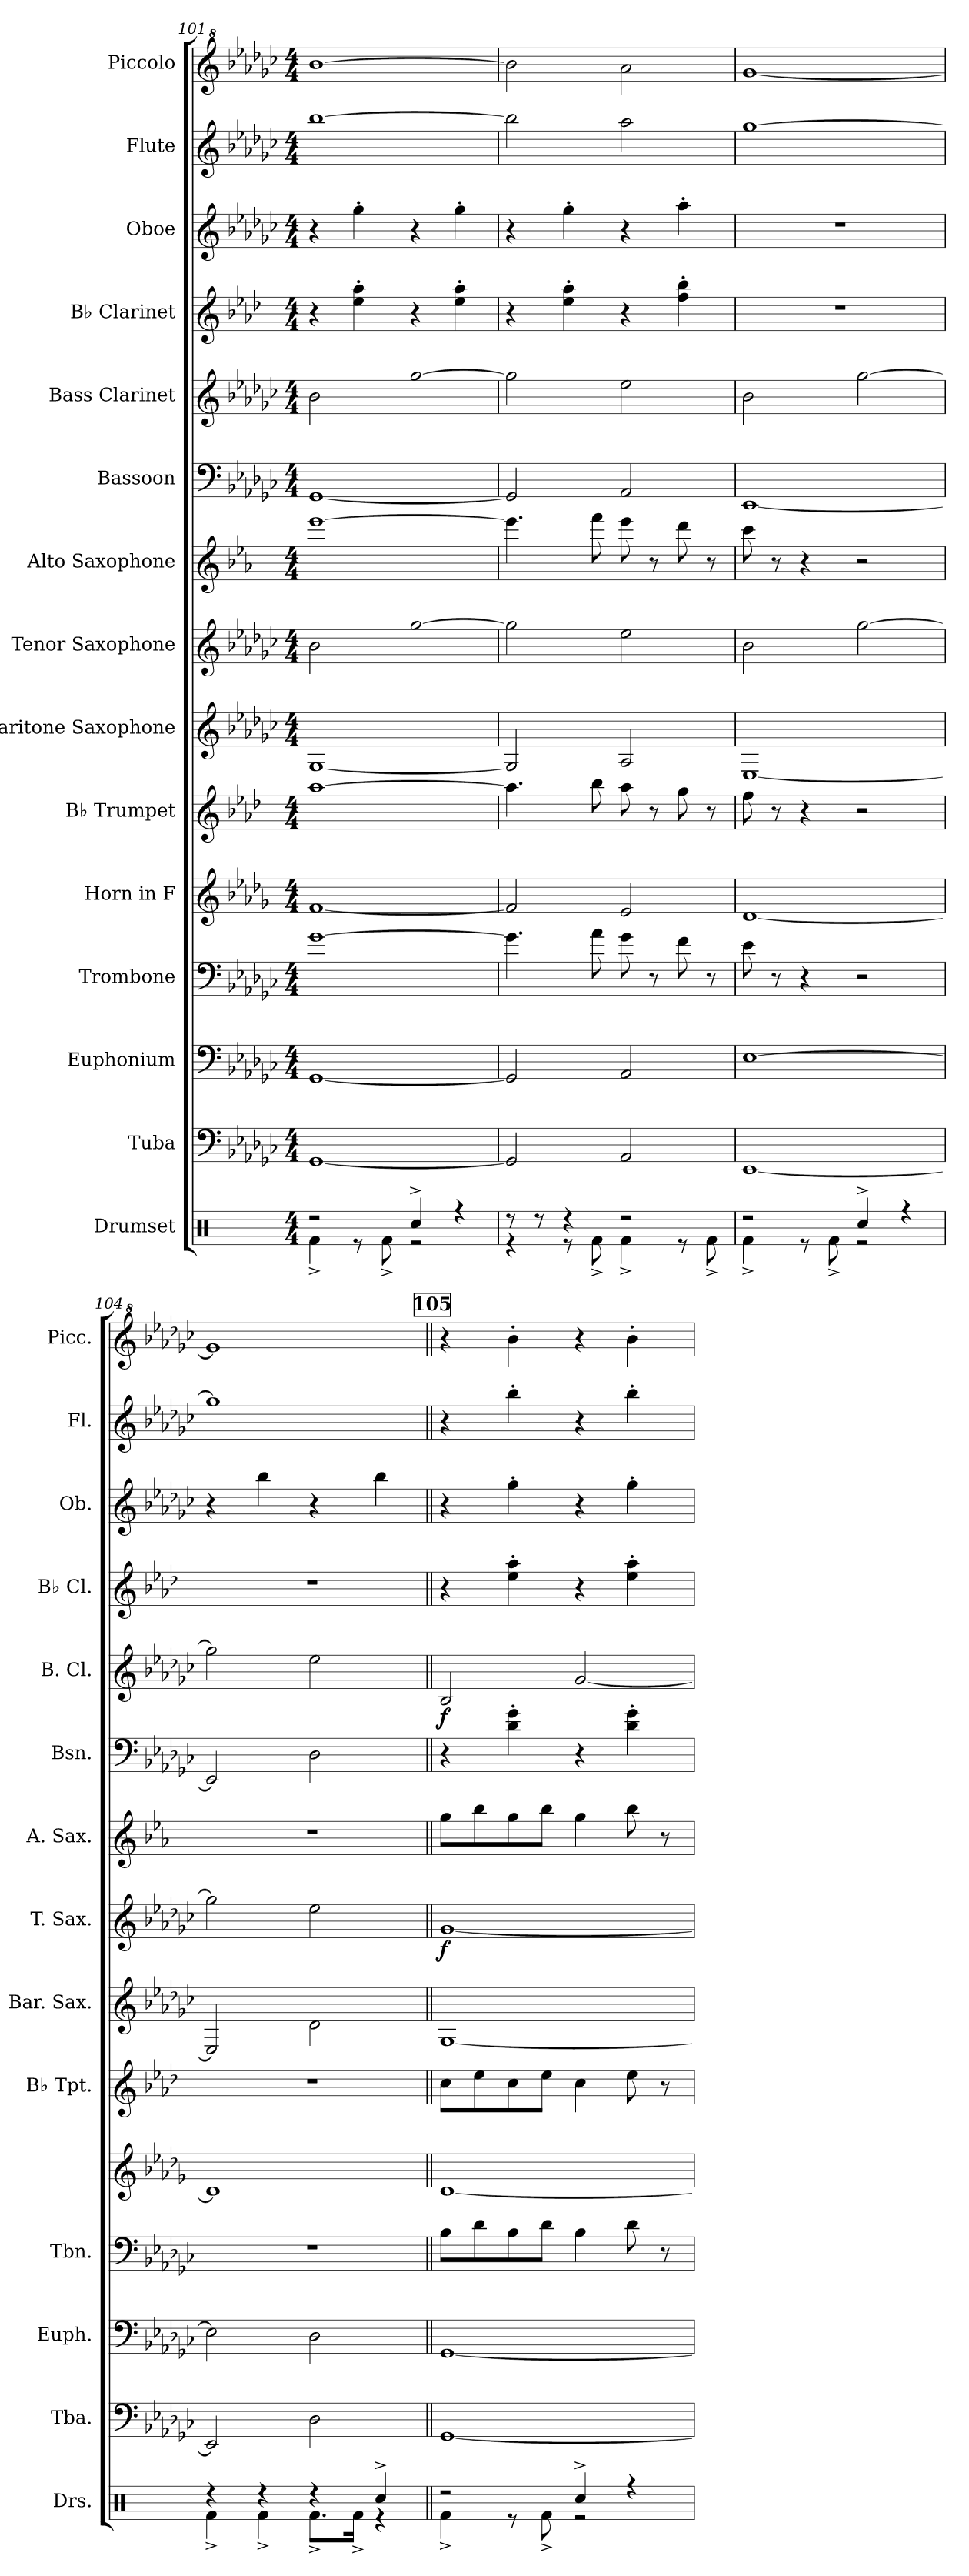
**kern	**kern	**kern	**kern	**kern	**kern	**kern	**kern	**dynam	**kern	**kern	**kern	**dynam	**kern	**kern	**kern	**kern
*part15	*part14	*part13	*part12	*part11	*part10	*part9	*part8	*part8	*part7	*part6	*part5	*part5	*part4	*part3	*part2	*part1
*staff15	*staff14	*staff13	*staff12	*staff11	*staff10	*staff9	*staff8	*staff8	*staff7	*staff6	*staff5	*staff5	*staff4	*staff3	*staff2	*staff1
*I"Drumset	*I"Tuba	*I"Euphonium	*I"Trombone	*I"Horn in F	*I"B♭ Trumpet	*I"Baritone Saxophone	*I"Tenor Saxophone	*	*I"Alto Saxophone	*I"Bassoon	*I"Bass Clarinet	*	*I"B♭ Clarinet	*I"Oboe	*I"Flute	*I"Piccolo
*I'Drs.	*I'Tba.	*I'Euph.	*I'Tbn.	*	*I'B♭ Tpt.	*I'Bar. Sax.	*I'T. Sax.	*	*I'A. Sax.	*I'Bsn.	*I'B. Cl.	*	*I'B♭ Cl.	*I'Ob.	*I'Fl.	*I'Picc.
*clefX	*clefF4	*clefF4	*clefF4	*clefG2	*clefG2	*clefG2	*clefG2	*	*clefG2	*clefF4	*clefG2	*	*clefG2	*clefG2	*clefG2	*clefG^2
*	*	*	*	*ITrd4c7	*ITrd1c2	*ITrd12c21	*ITrd8c14	*	*ITrd5c9	*	*ITrd8c14	*	*ITrd1c2	*	*	*ITrd-7c-12
*k[]	*k[b-e-a-d-g-c-]	*k[b-e-a-d-g-c-]	*k[b-e-a-d-g-c-]	*k[b-e-a-d-g-c-]	*k[b-e-a-d-g-c-]	*k[b-e-a-d-g-c-]	*k[b-e-a-d-g-c-]	*	*k[b-e-a-d-g-c-]	*k[b-e-a-d-g-c-]	*k[b-e-a-d-g-c-]	*	*k[b-e-a-d-g-c-]	*k[b-e-a-d-g-c-]	*k[b-e-a-d-g-c-]	*k[b-e-a-d-g-c-]
*M4/4	*M4/4	*M4/4	*M4/4	*M4/4	*M4/4	*M4/4	*M4/4	*	*M4/4	*M4/4	*M4/4	*	*M4/4	*M4/4	*M4/4	*M4/4
=101	=101	=101	=101	=101	=101	=101	=101	=101	=101	=101	=101	=101	=101	=101	=101	=101
*^	*	*	*	*	*	*	*	*	*	*	*	*	*	*	*	*
2r	4Rf^\	[1GG-	[1GG-	[1g-	[1B-	[1gg-	[1GG-	2B-\	.	[1gg-	[1GG-	2B-\	.	4r	4r	[1bb-	[1bbb-
.	8r	.	.	.	.	.	.	.	.	.	.	.	.	4dd-\' 4gg-\'	4gg-'\	.	.
.	8Rf^\	.	.	.	.	.	.	.	.	.	.	.	.	.	.	.	.
4Rcc^/	2r	.	.	.	.	.	.	[2g-\	.	.	.	[2g-\	.	4r	4r	.	.
4r	.	.	.	.	.	.	.	.	.	.	.	.	.	4dd-\' 4gg-\'	4gg-'\	.	.
!!LO:PB:g=z
=102	=102	=102	=102	=102	=102	=102	=102	=102	=102	=102	=102	=102	=102	=102	=102	=102	=102
8r	4r	2GG-/]	2GG-/]	4.g-\]	2B-/]	4.gg-\]	2GG-/]	2g-\]	.	4.gg-\]	2GG-/]	2g-\]	.	4r	4r	2bb-\]	2bbb-\]
8r	.	.	.	.	.	.	.	.	.	.	.	.	.	.	.	.	.
4r	8r	.	.	.	.	.	.	.	.	.	.	.	.	4dd-\' 4gg-\'	4gg-'\	.	.
.	8Rf^\	.	.	8a-\	.	8aa-\	.	.	.	8aa-\	.	.	.	.	.	.	.
2r	4Rf^\	2AA-/	2AA-/	8g-\	2A-/	8gg-\	2AA-/	2e-\	.	8gg-\	2AA-/	2e-\	.	4r	4r	2aa-\	2aaa-\
.	.	.	.	8r	.	8r	.	.	.	8r	.	.	.	.	.	.	.
.	8r	.	.	8f\	.	8ff\	.	.	.	8ff\	.	.	.	4ee-\' 4aa-\'	4aa-'\	.	.
.	8Rf^\	.	.	8r	.	8r	.	.	.	8r	.	.	.	.	.	.	.
=103	=103	=103	=103	=103	=103	=103	=103	=103	=103	=103	=103	=103	=103	=103	=103	=103	=103
2r	4Rf^\	[1EE-	[1E-	8e-\	[1G-	8ee-\	[1EE-	2B-\	.	8ee-\	[1EE-	2B-\	.	1r	1r	[1gg-	[1ggg-
.	.	.	.	8r	.	8r	.	.	.	8r	.	.	.	.	.	.	.
.	8r	.	.	4r	.	4r	.	.	.	4r	.	.	.	.	.	.	.
.	8Rf^\	.	.	.	.	.	.	.	.	.	.	.	.	.	.	.	.
4Rcc^/	2r	.	.	2r	.	2r	.	[2g-\	.	2r	.	[2g-\	.	.	.	.	.
4r	.	.	.	.	.	.	.	.	.	.	.	.	.	.	.	.	.
=104	=104	=104	=104	=104	=104	=104	=104	=104	=104	=104	=104	=104	=104	=104	=104	=104	=104
4r	4Rf^\	2EE-/]	2E-\]	1r	1G-]	1r	2EE-/]	2g-\]	.	1r	2EE-/]	2g-\]	.	1r	4r	1gg-]	1ggg-]
4r	4Rf^\	.	.	.	.	.	.	.	.	.	.	.	.	.	4bb-\	.	.
4r	8.Rf^\L	2D-\	2D-\	.	.	.	2D-\	2e-\	.	.	2D-\	2e-\	.	.	4r	.	.
.	16Rf^\Jk	.	.	.	.	.	.	.	.	.	.	.	.	.	.	.	.
4Rcc^/	4r	.	.	.	.	.	.	.	.	.	.	.	.	.	4bb-\	.	.
!!LO:REH:place=s1:a:B:fs=14:t=105
=105||	=105||	=105||	=105||	=105||	=105||	=105||	=105||	=105||	=105||	=105||	=105||	=105||	=105||	=105||	=105||	=105||	=105||
!	!	!	!	!	!	!	!	!	!LO:DY:b	!	!	!	!LO:DY:b	!	!	!	!
2r	4Rf^\	[1GG-	[1GG-	8B-\L	[1G-	8b-\L	[1GG-	[1G-	f	8b-\L	4r	2BB-/	f	4r	4r	4r	4r
.	.	.	.	8d-\	.	8dd-\	.	.	.	8dd-\	.	.	.	.	.	.	.
.	8r	.	.	8B-\	.	8b-\	.	.	.	8b-\	4d-\' 4g-\'	.	.	4dd-\' 4gg-\'	4gg-'\	4bb-'\	4bbb-'\
.	8Rf^\	.	.	8d-\J	.	8dd-\J	.	.	.	8dd-\J	.	.	.	.	.	.	.
4Rcc^/	2r	.	.	4B-\	.	4b-\	.	.	.	4b-\	4r	[2G-/	.	4r	4r	4r	4r
4r	.	.	.	8d-\	.	8dd-\	.	.	.	8dd-\	4d-\' 4g-\'	.	.	4dd-\' 4gg-\'	4gg-'\	4bb-'\	4bbb-'\
.	.	.	.	8r	.	8r	.	.	.	8r	.	.	.	.	.	.	.
*v	*v	*	*	*	*	*	*	*	*	*	*	*	*	*	*	*	*
=	=	=	=	=	=	=	=	=	=	=	=	=	=	=	=	=
*-	*-	*-	*-	*-	*-	*-	*-	*-	*-	*-	*-	*-	*-	*-	*-	*-
